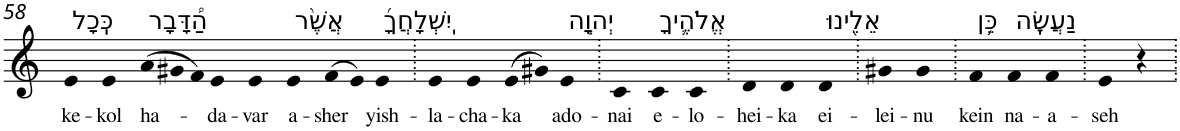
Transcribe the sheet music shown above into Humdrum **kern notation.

**kern	**text
*part1	*part1
*staff1	*staff1
*I"Piano	*
*I'Pno	*
!!LO:PB:g=z
*clefG2	*
*k[]	*
=58	=58
!LO:TX:a:t=כְּֽכָל	!
!	!LO:LY:b
4e	ke-
!	!LO:LY:b
4e	-kol
*Xtuplet	*
!LO:TX:a:t=הַ֠דָּבָר	!
!	!LO:LY:b
(>12a	ha-
12g#X	.
12f)	.
!	!LO:LY:b
4e	-da-
!	!LO:LY:b
4e	-var
!LO:TX:a:t=אֲשֶׁ֨ר	!
!	!LO:LY:b
4e	a-
!	!LO:LY:b
(>8f	-sher
8e)	.
!LO:TX:a:t=יִֽשְׁלָחֲךָ֜	!
!	!LO:LY:b
4e	yish-
=59.	=59.
!	!LO:LY:b
4e	-la-
!	!LO:LY:b
4e	-cha-
!	!LO:LY:b
(>8e	-ka
8g#X)	.
!LO:TX:a:t=יְהוָ֧ה	!
!	!LO:LY:b
4e	ado-
=60.	=60.
!	!LO:LY:b
4c	-nai
!LO:TX:a:t=אֱלֹהֶ֛יךָ	!
!	!LO:LY:b
4c	e-
!	!LO:LY:b
4c	-lo-
=61.	=61.
!	!LO:LY:b
4d	-hei-
!	!LO:LY:b
4d	-ka
!LO:TX:a:t=אֵלֵ֖ינוּ	!
!	!LO:LY:b
4d	ei-
=62.	=62.
!	!LO:LY:b
4g#X	-lei-
!	!LO:LY:b
4g#	-nu
=63.	=63.
!LO:TX:a:t=כֵּ֥ן	!
!	!LO:LY:b
4f	kein
!LO:TX:a:t=נַעֲשֶֽׂה	!
!	!LO:LY:b
4f	na-
!	!LO:LY:b
4f	-a-
=64.	=64.
!	!LO:LY:b
4e	-seh
4r	.
=.	=.
*-	*-
